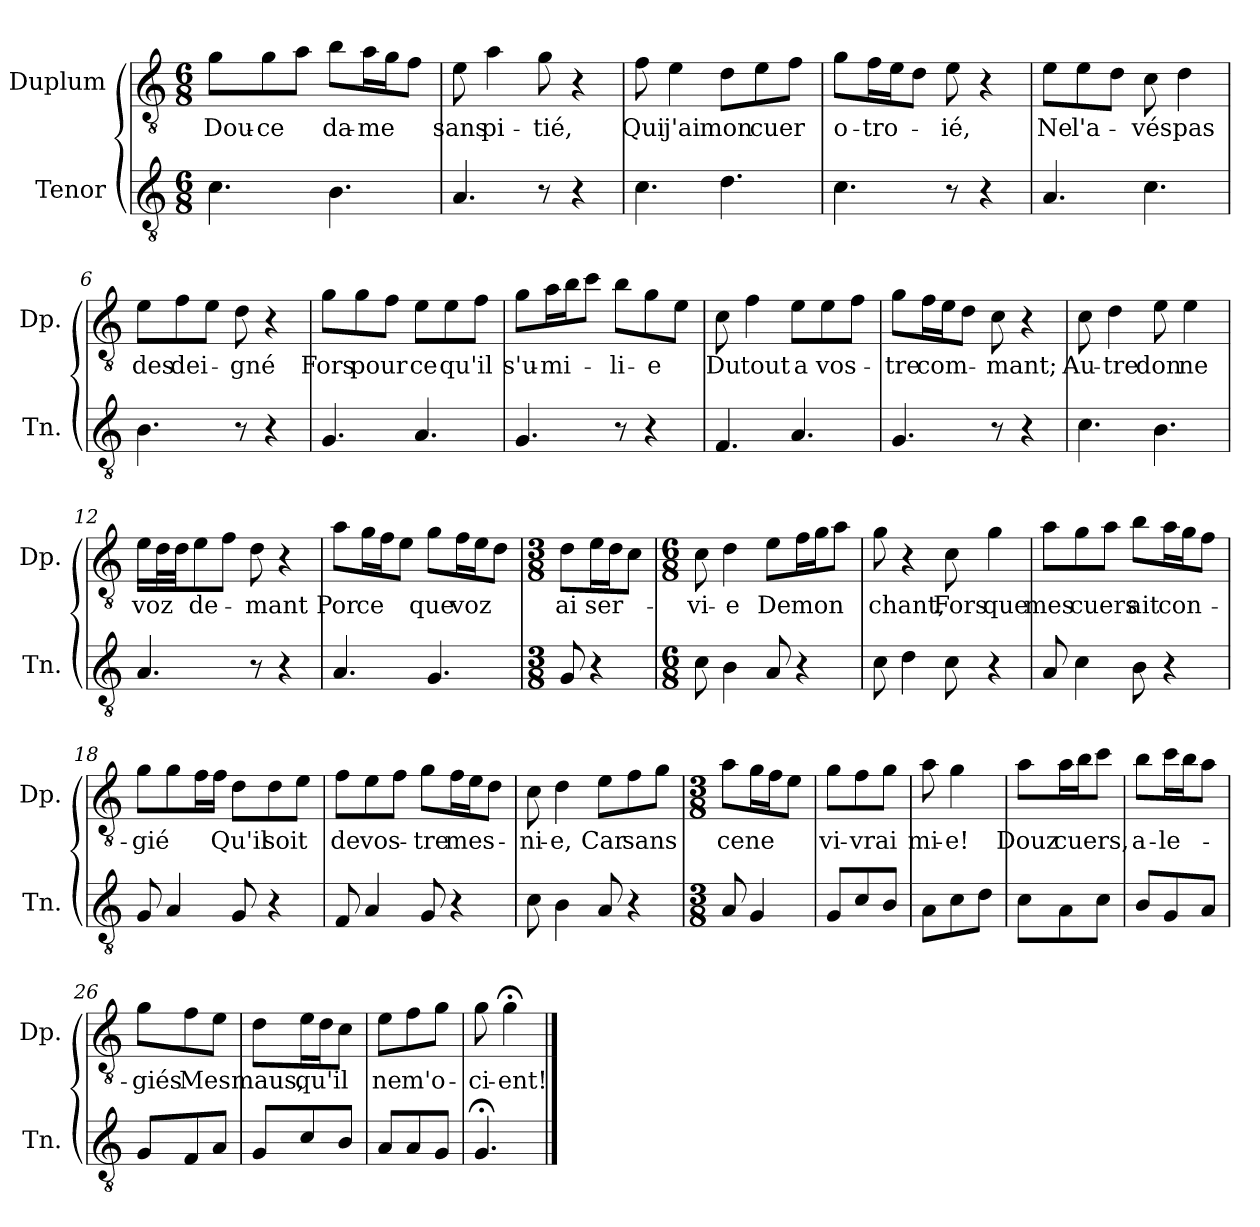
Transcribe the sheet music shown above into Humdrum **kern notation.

**kern	**kern	**text
*part2	*part1	*part1
*staff2	*staff1	*staff1
*I"Tenor	*I"Duplum	*
*I'Tn.	*I'Dp.	*
*clefGv2	*clefGv2	*
*k[]	*k[]	*
*M6/8	*M6/8	*
=1	=1	=1
!	!	!LO:LY:b
4.c\	8g\L	Dou-
!	!	!LO:LY:b
.	8g\	-ce
.	8a\J	.
!	!	!LO:LY:b
4.B\	8b\L	da-
!	!	!LO:LY:b
.	16a\L	-me
.	16g\J	.
.	8f\J	.
=2	=2	=2
!	!	!LO:LY:b
4.A/	8e\	sans
!	!	!LO:LY:b
.	4a\	pi-
!	!	!LO:LY:b
8r	8g\	-tié,
4r	4r	.
=3	=3	=3
!	!	!LO:LY:b
4.c\	8f\	Qui
!	!	!LO:LY:b
.	4e\	j'ai
!	!	!LO:LY:b
4.d\	8d\L	mon
!	!	!LO:LY:b
.	8e\	cuer
.	8f\J	.
=4	=4	=4
!	!	!LO:LY:b
4.c\	8g\L	o-
!	!	!LO:LY:b
.	16f\L	-tro-
.	16e\J	.
.	8d\J	.
!	!	!LO:LY:b
8r	8e\	-ié,
4r	4r	.
=5	=5	=5
!	!	!LO:LY:b
4.A/	8e\L	Ne
!	!	!LO:LY:b
.	8e\	l'a-
.	8d\J	.
!	!	!LO:LY:b
4.c\	8c\	-vés
!	!	!LO:LY:b
.	4d\	pas
=6	=6	=6
!	!	!LO:LY:b
4.B\	8e\L	des
!	!	!LO:LY:b
.	8f\	dei-
.	8e\J	.
!	!	!LO:LY:b
8r	8d\	-gné
4r	4r	.
!!LO:LB:g=z
=7	=7	=7
!	!	!LO:LY:b
4.G/	8g\L	Fors
!	!	!LO:LY:b
.	8g\	pour
.	8f\J	.
!	!	!LO:LY:b
4.A/	8e\L	ce
!	!	!LO:LY:b
.	8e\	qu'il
.	8f\J	.
=8	=8	=8
!	!	!LO:LY:b
4.G/	8g\L	s'u-
!	!	!LO:LY:b
.	16a\L	-mi-
.	16b\J	.
.	8cc\J	.
!	!	!LO:LY:b
8r	8b\L	-li-
!	!	!LO:LY:b
4r	8g\	-e
.	8e\J	.
=9	=9	=9
!	!	!LO:LY:b
4.F/	8c\	Du
!	!	!LO:LY:b
.	4f\	tout
!	!	!LO:LY:b
4.A/	8e\L	a
!	!	!LO:LY:b
.	8e\	vos-
.	8f\J	.
=10	=10	=10
!	!	!LO:LY:b
4.G/	8g\L	-tre
!	!	!LO:LY:b
.	16f\L	com-
.	16e\J	.
.	8d\J	.
!	!	!LO:LY:b
8r	8c\	-mant;
4r	4r	.
=11	=11	=11
!	!	!LO:LY:b
4.c\	8c\	Au-
!	!	!LO:LY:b
.	4d\	-tre
!	!	!LO:LY:b
4.B\	8e\	don
!	!	!LO:LY:b
.	4e\	ne
=12	=12	=12
!	!	!LO:LY:b
4.A/	16e\LL	voz
*	*tremolo	*
.	32d\	.
.	32d\JJJ	.
*	*Xtremolo	*
!	!	!LO:LY:b
.	8e\	de-
.	8f\J	.
!	!	!LO:LY:b
8r	8d\	-mant
4r	4r	.
!!LO:LB:g=z
=13	=13	=13
!	!	!LO:LY:b
4.A/	8a\L	Por
!	!	!LO:LY:b
.	16g\L	ce
.	16f\J	.
.	8e\J	.
!	!	!LO:LY:b
4.G/	8g\L	que
!	!	!LO:LY:b
.	16f\L	voz
.	16e\J	.
.	8d\J	.
=14	=14	=14
*M3/8	*M3/8	*
!	!	!LO:LY:b
8G/	8d\L	ai
!	!	!LO:LY:b
4r	16e\L	ser-
.	16d\J	.
.	8c\J	.
=15	=15	=15
*M6/8	*M6/8	*
!	!	!LO:LY:b
8c\	8c\	-vi-
!	!	!LO:LY:b
4B\	4d\	-e
!	!	!LO:LY:b
8A/	8e\L	De
!	!	!LO:LY:b
4r	16f\L	mon
.	16g\J	.
.	8a\J	.
=16	=16	=16
!	!	!LO:LY:b
8c\	8g\	chant,
4d\	4r	.
!	!	!LO:LY:b
8c\	8c\	Fors
!	!	!LO:LY:b
4r	4g\	que
=17	=17	=17
!	!	!LO:LY:b
8A/	8a\L	mes
!	!	!LO:LY:b
4c\	8g\	cuers
.	8a\J	.
!	!	!LO:LY:b
8B\	8b\L	ait
!	!	!LO:LY:b
4r	16a\L	con-
.	16g\J	.
.	8f\J	.
!!LO:LB:g=z
=18	=18	=18
!	!	!LO:LY:b
8G/	8g\L	-gié
4A/	8g\	.
*	*tremolo	*
.	16f\	.
.	16f\JJ	.
*	*Xtremolo	*
!	!	!LO:LY:b
8G/	8d\L	Qu'il
!	!	!LO:LY:b
4r	8d\	soit
.	8e\J	.
=19	=19	=19
!	!	!LO:LY:b
8F/	8f\L	de
!	!	!LO:LY:b
4A/	8e\	vos-
.	8f\J	.
!	!	!LO:LY:b
8G/	8g\L	-tre
!	!	!LO:LY:b
4r	16f\L	mes-
.	16e\J	.
.	8d\J	.
=20	=20	=20
!	!	!LO:LY:b
8c\	8c\	-ni-
!	!	!LO:LY:b
4B\	4d\	-e,
!	!	!LO:LY:b
8A/	8e\L	Car
!	!	!LO:LY:b
4r	8f\	sans
.	8g\J	.
=21	=21	=21
*M3/8	*M3/8	*
!	!	!LO:LY:b
8A/	8a\L	ce
!	!	!LO:LY:b
4G/	16g\L	ne
.	16f\J	.
.	8e\J	.
=22	=22	=22
!	!	!LO:LY:b
8G/L	8g\L	vi-
!	!	!LO:LY:b
8c/	8f\	-vrai
8B/J	8g\J	.
=23	=23	=23
!	!	!LO:LY:b
8A\L	8a\	mi-
!	!	!LO:LY:b
8c\	4g\	-e!
8d\J	.	.
=24	=24	=24
!	!	!LO:LY:b
8c\L	8a\L	Douz
!	!	!LO:LY:b
8A\	16a\L	cuers,
.	16b\J	.
8c\J	8cc\J	.
!!LO:LB:g=z
=25	=25	=25
!	!	!LO:LY:b
8B/L	8b\L	a-
!	!	!LO:LY:b
8G/	16cc\L	-le-
.	16b\J	.
8A/J	8a\J	.
=26	=26	=26
!	!	!LO:LY:b
8G/L	8g\L	-giés
!	!	!LO:LY:b
8F/	8f\	Mes
8A/J	8e\J	.
=27	=27	=27
!	!	!LO:LY:b
8G/L	8d\L	maus,
!	!	!LO:LY:b
8c/	16e\L	qu'il
.	16d\J	.
8B/J	8c\J	.
=28	=28	=28
!	!	!LO:LY:b
8A/L	8e\L	ne
!	!	!LO:LY:b
8A/	8f\	m'o-
8G/J	8g\J	.
=29	=29	=29
!	!	!LO:LY:b
4.G;</	8g\	-ci-
!	!	!LO:LY:b
.	4g;<\	-ent!
==	==	==
*-	*-	*-
